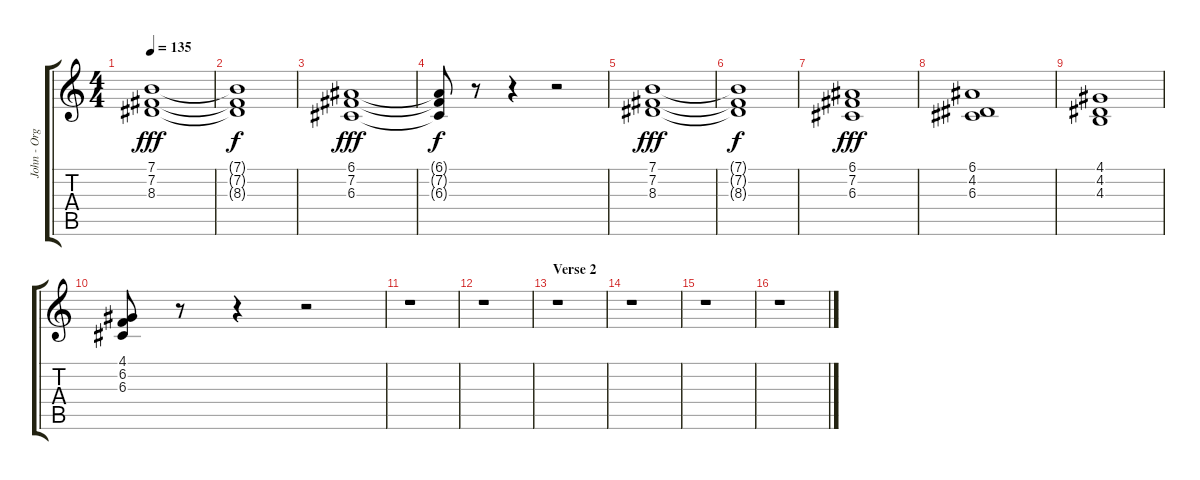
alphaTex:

\track ("John - Organ" "John - Org") {instrument drawbarorgan}
\staff {score tabs}
\tuning (E4 B3 G3 D3 A2 E2) {hide}
\ts (4 4)
\tempo 135
\clef g2
\ks c
(7.1 7.2 8.3).1{dy fff} |
(7.1{t} 7.2{t} 8.3{t}).1{dy f} |
(6.1 7.2 6.3).1{dy fff} |
(6.1{t} 7.2{t} 6.3{t}).8{dy f} r.8 r.4 r.2 |
(7.1 7.2 8.3).1{dy fff} |
(7.1{t} 7.2{t} 8.3{t}).1{dy f} |
(6.1 7.2 6.3).1{dy fff} |
(6.1 4.2 6.3).1 |
(4.1 4.2 4.3).1 |
(4.1 6.2 6.3).8 r.8 r.4 r.2 |
r.1 |
r.1 |
\section ("" "Verse 2")
r.1 |
r.1 |
r.1 |
r.1
